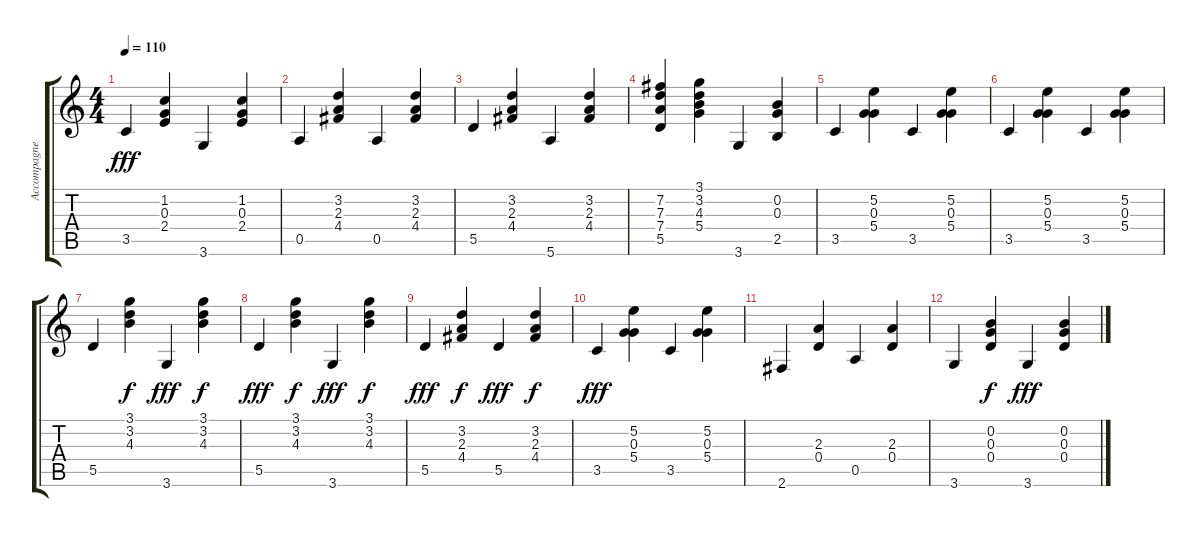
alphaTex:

\track ("Accompagnement " "Accompagne") {instrument electricguitarmuted}
\staff {score tabs}
\tuning (E4 B3 G3 D3 A2 E2) {hide}
\ts (4 4)
\tempo 110
\clef g2
\ks c
3.5.4{dy fff} (1.2 0.3 2.4).4 3.6.4 (1.2 0.3 2.4).4 |
0.5.4 (3.2 2.3 4.4).4 0.5.4 (3.2 2.3 4.4).4 |
5.5.4 (3.2 2.3 4.4).4{volume 7} 5.6.4 (3.2 2.3 4.4).4 |
(7.2 7.3 7.4 5.5).4 (3.1 3.2 4.3 5.4).4 3.6.4 (0.2 0.3 2.5).4 |
3.5.4 (5.2 0.3 5.4).4{volume 6} 3.5.4 (5.2 0.3 5.4).4 |
3.5.4 (5.2 0.3 5.4).4 3.5.4 (5.2 0.3 5.4).4 |
5.5.4 (3.1 3.2 4.3).4{dy f} 3.6.4{dy fff} (3.1 3.2 4.3).4{dy f volume 5} |
5.5.4{dy fff} (3.1 3.2 4.3).4{dy f} 3.6.4{dy fff} (3.1 3.2 4.3).4{dy f} |
5.5.4{dy fff} (3.2 2.3 4.4).4{dy f} 5.5.4{dy fff} (3.2 2.3 4.4).4{dy f} |
3.5.4{dy fff} (5.2 0.3 5.4).4{volume 4} 3.5.4 (5.2 0.3 5.4).4 |
2.6.4 (2.3 0.4).4{volume 2} 0.5.4 (2.3 0.4).4 |
3.6.4 (0.2 0.3 0.4).4{dy f volume 1} 3.6.4{dy fff} (0.2 0.3 0.4).4{volume 0}
